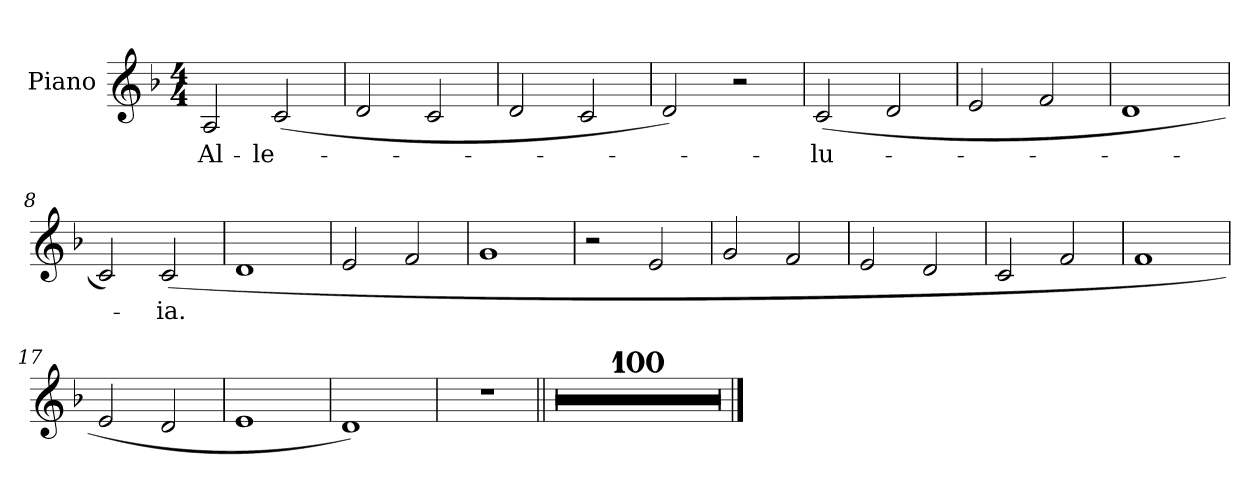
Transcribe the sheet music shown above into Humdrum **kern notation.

**kern	**text
*part1	*part1
*staff1	*staff1
*I"Piano	*
*I'Pno.	*
*clefG2	*
*k[b-]	*
*M4/4	*
=1	=1
2A/	Al-
(>2c/	-le-
=2	=2
2d/	.
2c/	.
=3	=3
2d/	.
2c/	.
=4	=4
2d/)	.
2r	.
=5	=5
(>2c/	-lu-
2d/	.
=6	=6
2e/	.
2f/	.
=7	=7
1d	.
=8	=8
2c/)	.
(>2c/	-ia.
=9	=9
1d	.
=10	=10
2e/	.
2f/	.
!!LO:LB:g=z
=11	=11
1g	.
=12	=12
2r	.
2e/	.
=13	=13
2g/	.
2f/	.
=14	=14
2e/	.
2d/	.
=15	=15
2c/	.
2f/	.
=16	=16
1f	.
=17	=17
2e/	.
2d/	.
=18	=18
1e	.
=19	=19
1d)	.
=20	=20
1r	.
=21||	=21||
1r	.
!!LO:LB:g=z
=22	=22
1r	.
=23	=23
1r	.
=24	=24
1r	.
=25	=25
1r	.
=26	=26
1r	.
=27	=27
1r	.
=28	=28
1r	.
=29	=29
1r	.
=30	=30
1r	.
=31	=31
1r	.
=32	=32
1r	.
=33	=33
1r	.
!!LO:LB:g=z
=34	=34
1r	.
=35	=35
1r	.
=36	=36
1r	.
=37	=37
1r	.
=38	=38
1r	.
=39	=39
1r	.
=40	=40
1r	.
=41	=41
1r	.
=42	=42
1r	.
=43	=43
1r	.
=44	=44
1r	.
=45	=45
1r	.
!!LO:LB:g=z
=46	=46
1r	.
=47	=47
1r	.
=48	=48
1r	.
=49	=49
1r	.
=50	=50
1r	.
=51	=51
1r	.
=52	=52
1r	.
=53	=53
1r	.
=54	=54
1r	.
=55	=55
1r	.
=56	=56
1r	.
=57	=57
1r	.
!!LO:LB:g=z
=58	=58
1r	.
=59	=59
1r	.
=60	=60
1r	.
=61	=61
1r	.
=62	=62
1r	.
=63	=63
1r	.
=64	=64
1r	.
=65	=65
1r	.
=66	=66
1r	.
=67	=67
1r	.
=68	=68
1r	.
=69	=69
1r	.
!!LO:LB:g=z
=70	=70
1r	.
=71	=71
1r	.
=72	=72
1r	.
=73	=73
1r	.
=74	=74
1r	.
=75	=75
1r	.
=76	=76
1r	.
=77	=77
1r	.
=78	=78
1r	.
=79	=79
1r	.
=80	=80
1r	.
=81	=81
1r	.
!!LO:LB:g=z
=82	=82
1r	.
=83	=83
1r	.
=84	=84
1r	.
=85	=85
1r	.
=86	=86
1r	.
=87	=87
1r	.
=88	=88
1r	.
=89	=89
1r	.
=90	=90
1r	.
=91	=91
1r	.
=92	=92
1r	.
=93	=93
1r	.
!!LO:LB:g=z
=94	=94
1r	.
=95	=95
1r	.
=96	=96
1r	.
=97	=97
1r	.
=98	=98
1r	.
=99	=99
1r	.
=100	=100
1r	.
=101	=101
1r	.
=102	=102
1r	.
=103	=103
1r	.
=104	=104
1r	.
=105	=105
1r	.
!!LO:PB:g=z
=106	=106
1r	.
=107	=107
1r	.
=108	=108
1r	.
=109	=109
1r	.
=110	=110
1r	.
=111	=111
1r	.
=112	=112
1r	.
=113	=113
1r	.
=114	=114
1r	.
=115	=115
1r	.
=116	=116
1r	.
=117	=117
1r	.
!!LO:LB:g=z
=118	=118
1r	.
=119	=119
1r	.
=120	=120
1r	.
==	==
*-	*-
